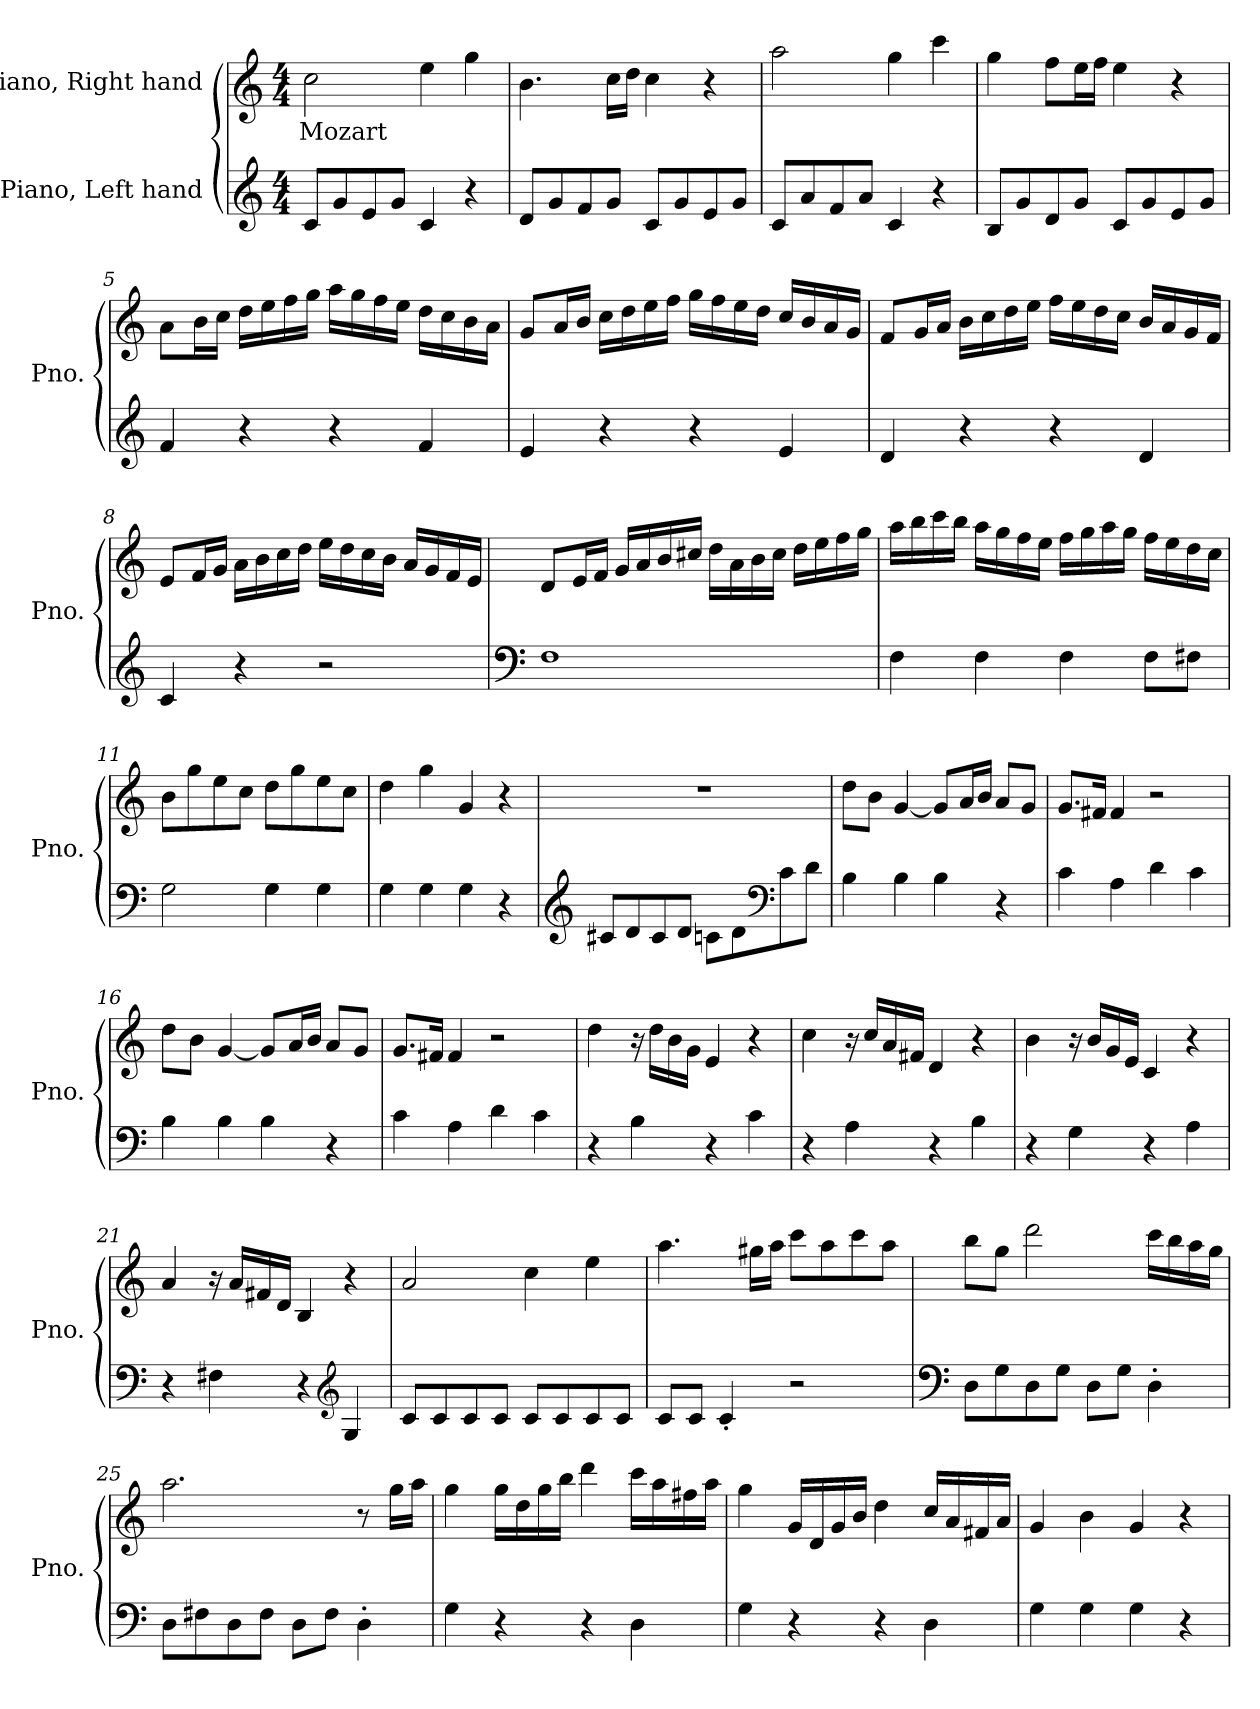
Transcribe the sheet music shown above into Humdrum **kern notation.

**kern	**kern	**text
*part2	*part1	*part1
*staff2	*staff1	*staff1
*I"Piano, Left hand	*I"Piano, Right hand	*
*I'Pno.	*I'Pno.	*
*clefG2	*clefG2	*
*k[]	*k[]	*
*M4/4	*M4/4	*
*MM120	*MM120	*
=1	=1	=1
!	!	!LO:LY:b
8c/L	2cc\	Mozart
8g/	.	.
8e/	.	.
8g/J	.	.
4c/	4ee\	.
4r	4gg\	.
=2	=2	=2
8d/L	4.b\	.
8g/	.	.
8f/	.	.
8g/J	16cc\LL	.
.	16dd\JJ	.
8c/L	4cc\	.
8g/	.	.
8e/	4r	.
8g/J	.	.
=3	=3	=3
8c/L	2aa\	.
8a/	.	.
8f/	.	.
8a/J	.	.
4c/	4gg\	.
4r	4ccc\	.
=4	=4	=4
8B/L	4gg\	.
8g/	.	.
8d/	8ff\L	.
8g/J	16ee\L	.
.	16ff\JJ	.
8c/L	4ee\	.
8g/	.	.
8e/	4r	.
8g/J	.	.
!!LO:LB:g=z
=5	=5	=5
4f/	8a\L	.
.	16b\L	.
.	16cc\JJ	.
4r	16dd\LL	.
.	16ee\	.
.	16ff\	.
.	16gg\JJ	.
4r	16aa\LL	.
.	16gg\	.
.	16ff\	.
.	16ee\JJ	.
4f/	16dd\LL	.
.	16cc\	.
.	16b\	.
.	16a\JJ	.
=6	=6	=6
4e/	8g/L	.
.	16a/L	.
.	16b/JJ	.
4r	16cc\LL	.
.	16dd\	.
.	16ee\	.
.	16ff\JJ	.
4r	16gg\LL	.
.	16ff\	.
.	16ee\	.
.	16dd\JJ	.
4e/	16cc/LL	.
.	16b/	.
.	16a/	.
.	16g/JJ	.
=7	=7	=7
4d/	8f/L	.
.	16g/L	.
.	16a/JJ	.
4r	16b\LL	.
.	16cc\	.
.	16dd\	.
.	16ee\JJ	.
4r	16ff\LL	.
.	16ee\	.
.	16dd\	.
.	16cc\JJ	.
4d/	16b/LL	.
.	16a/	.
.	16g/	.
.	16f/JJ	.
!!LO:LB:g=z
=8	=8	=8
4c/	8e/L	.
.	16f/L	.
.	16g/JJ	.
4r	16a\LL	.
.	16b\	.
.	16cc\	.
.	16dd\JJ	.
2r	16ee\LL	.
.	16dd\	.
.	16cc\	.
.	16b\JJ	.
.	16a/LL	.
.	16g/	.
.	16f/	.
.	16e/JJ	.
=9	=9	=9
*clefF4	*	*
1F	8d/L	.
.	16e/L	.
.	16f/JJ	.
.	16g/LL	.
.	16a/	.
.	16b/	.
.	16cc#X/JJ	.
.	16dd\LL	.
.	16a\	.
.	16b\	.
.	16cc#\JJ	.
.	16dd\LL	.
.	16ee\	.
.	16ff\	.
.	16gg\JJ	.
!!LO:LB:g=z
=10	=10	=10
4F\	16aa\LL	.
.	16bb\	.
.	16ccc\	.
.	16bb\JJ	.
4F\	16aa\LL	.
.	16gg\	.
.	16ff\	.
.	16ee\JJ	.
4F\	16ff\LL	.
.	16gg\	.
.	16aa\	.
.	16gg\JJ	.
8F\L	16ff\LL	.
.	16ee\	.
8F#X\J	16dd\	.
.	16cc\JJ	.
=11	=11	=11
2G\	8b\L	.
.	8gg\	.
.	8ee\	.
.	8cc\J	.
4G\	8dd\L	.
.	8gg\	.
4G\	8ee\	.
.	8cc\J	.
=12	=12	=12
4G\	4dd\	.
4G\	4gg\	.
4G\	4g/	.
4r	4r	.
=13	=13	=13
*clefG2	*	*
8c#X/L	1r	.
8d/	.	.
8c#/	.	.
8d/J	.	.
8cn\L	.	.
8d\	.	.
*clefF4	*	*
8c\	.	.
8d\J	.	.
!!LO:LB:g=z
=14	=14	=14
4B\	8dd\L	.
.	8b\J	.
4B\	[4g/	.
4B\	8g/L]	.
.	16a/L	.
.	16b/JJ	.
4r	8a/L	.
.	8g/J	.
=15	=15	=15
4c\	8.g/L	.
.	16f#X/Jk	.
4A\	4f#/	.
4d\	2r	.
4c\	.	.
=16	=16	=16
4B\	8dd\L	.
.	8b\J	.
4B\	[4g/	.
4B\	8g/L]	.
.	16a/L	.
.	16b/JJ	.
4r	8a/L	.
.	8g/J	.
=17	=17	=17
4c\	8.g/L	.
.	16f#X/Jk	.
4A\	4f#/	.
4d\	2r	.
4c\	.	.
=18	=18	=18
4r	4dd\	.
4B\	16r	.
.	16dd\LL	.
.	16b\	.
.	16g\JJ	.
4r	4e/	.
4c\	4r	.
!!LO:LB:g=z
=19	=19	=19
4r	4cc\	.
4A\	16r	.
.	16cc/LL	.
.	16a/	.
.	16f#X/JJ	.
4r	4d/	.
4B\	4r	.
=20	=20	=20
4r	4b\	.
4G\	16r	.
.	16b/LL	.
.	16g/	.
.	16e/JJ	.
4r	4c/	.
4A\	4r	.
=21	=21	=21
4r	4a/	.
4F#X\	16r	.
.	16a/LL	.
.	16f#X/	.
.	16d/JJ	.
4r	4B/	.
*clefG2	*	*
4G/	4r	.
=22	=22	=22
8c/L	2a/	.
8c/	.	.
8c/	.	.
8c/J	.	.
8c/L	4cc\	.
8c/	.	.
8c/	4ee\	.
8c/J	.	.
!!LO:PB:g=z
=23	=23	=23
8c/L	4.aa\	.
8c/J	.	.
4c'/	.	.
.	16gg#X\LL	.
.	16aa\JJ	.
2r	8ccc\L	.
.	8aa\	.
.	8ccc\	.
.	8aa\J	.
=24	=24	=24
*clefF4	*	*
8D\L	8bb\L	.
8G\	8gg\J	.
8D\	2ddd\	.
8G\J	.	.
8D\L	.	.
8G\J	.	.
4D'\	16ccc\LL	.
.	16bb\	.
.	16aa\	.
.	16gg\JJ	.
=25	=25	=25
8D\L	2.aa\	.
8F#X\	.	.
8D\	.	.
8F#\J	.	.
8D\L	.	.
8F#\J	.	.
4D'\	8r	.
.	16gg\LL	.
.	16aa\JJ	.
!!LO:LB:g=z
=26	=26	=26
4G\	4gg\	.
4r	16gg\LL	.
.	16dd\	.
.	16gg\	.
.	16bb\JJ	.
4r	4ddd\	.
4D\	16ccc\LL	.
.	16aa\	.
.	16ff#X\	.
.	16aa\JJ	.
=27	=27	=27
4G\	4gg\	.
4r	16g/LL	.
.	16d/	.
.	16g/	.
.	16b/JJ	.
4r	4dd\	.
4D\	16cc/LL	.
.	16a/	.
.	16f#X/	.
.	16a/JJ	.
=28	=28	=28
4G\	4g/	.
4G\	4b\	.
4G\	4g/	.
4r	4r	.
=	=	=
*-	*-	*-
